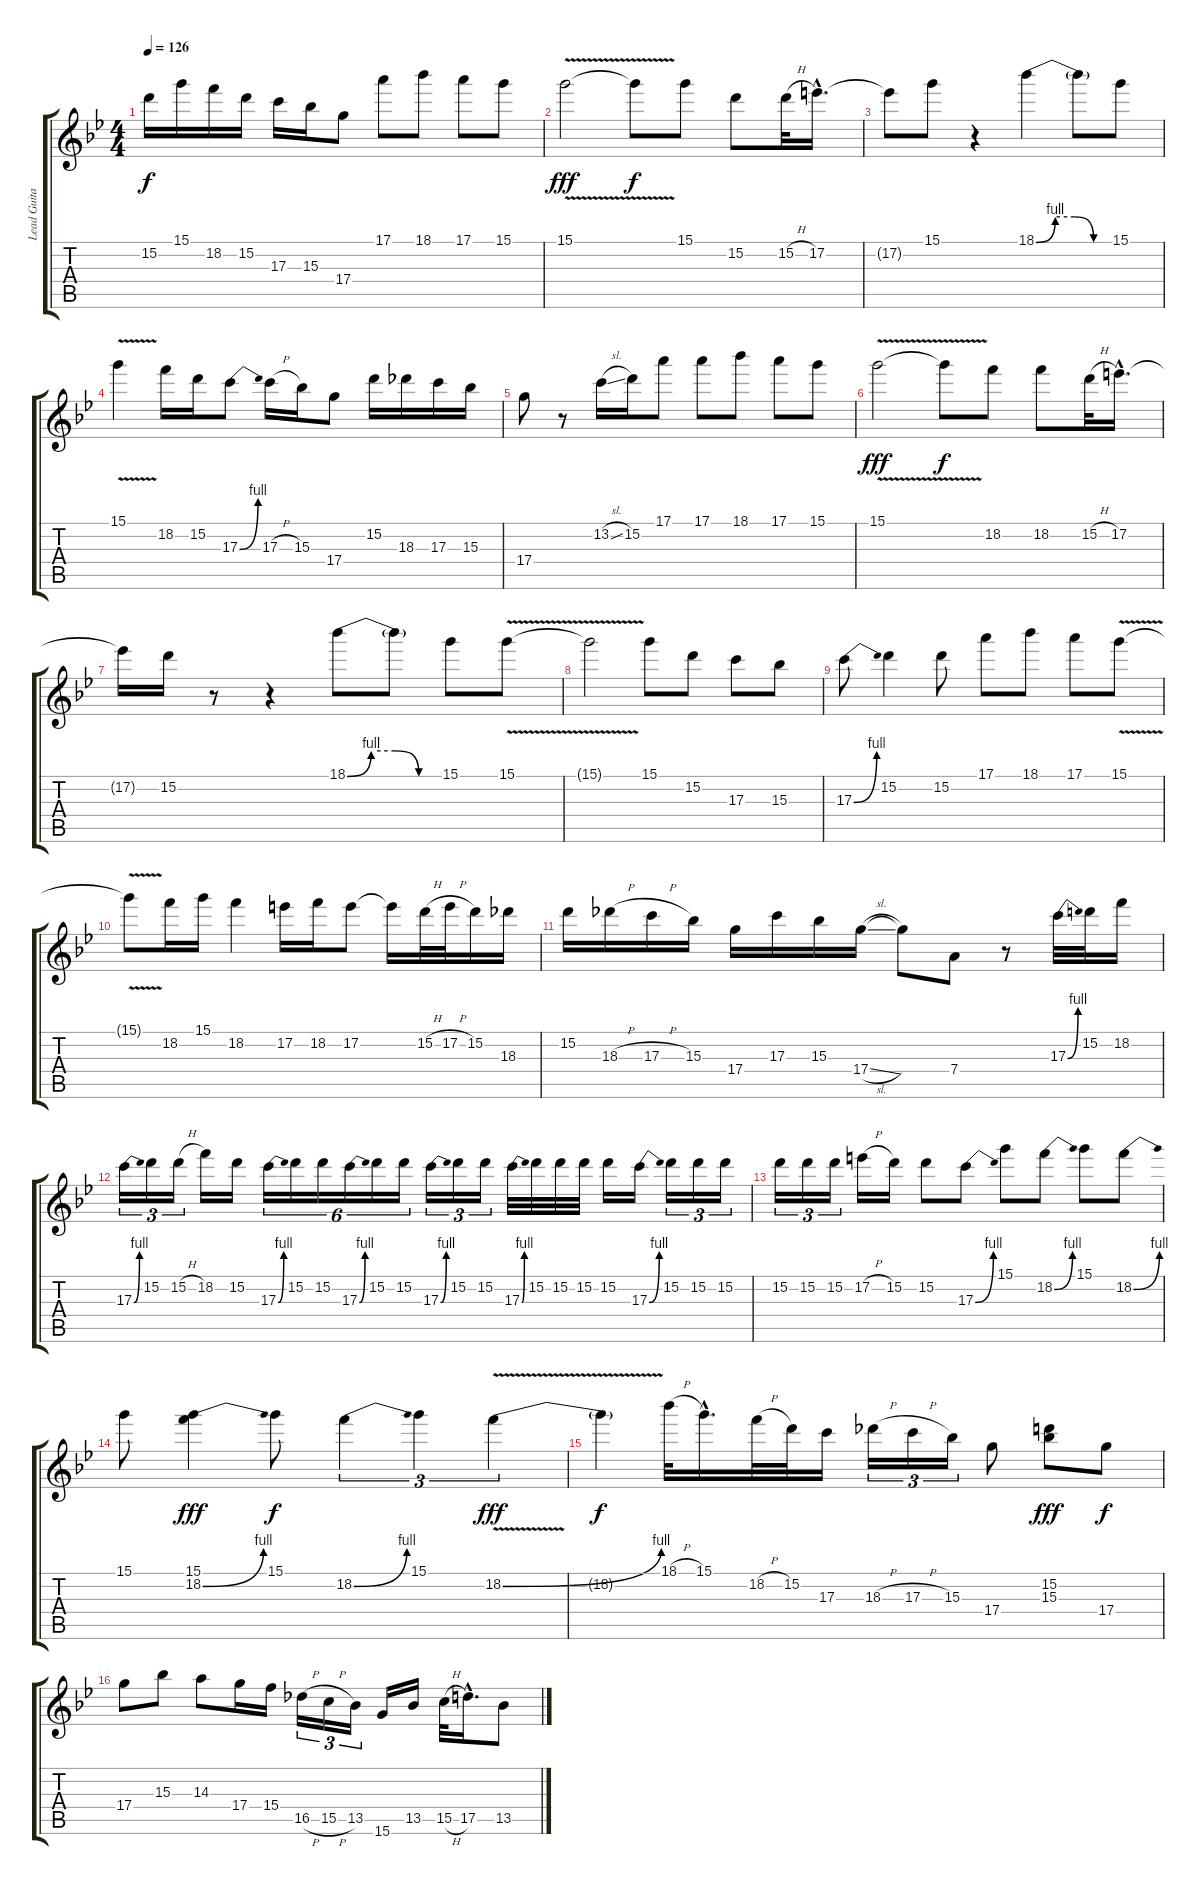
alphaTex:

\track ("Lead Guitar" "Lead Guita") {instrument distortionguitar}
\staff {score tabs}
\tuning (E4 B3 G3 D3 A2 E2) {hide}
\ts (4 4)
\tempo 126
\clef g2
\ks bb
15.2.16{dy f} 15.1.16 18.2.16 15.2.16 17.3.16 15.3.16 17.4.8 17.1.8 18.1.8 17.1.8 15.1.8 |
15.1{v}.2{dy fff} 15.1{t}.8{dy f} 15.1.8 15.2.8 15.2{h}.32 17.2{hac}.16{d} |
17.2{t}.8 15.1.8 r.4 18.1{be (custom 0 0 15 4 30 4 45 0 60 0)}.4 18.1{t}.8 15.1.8 |
15.1{v}.4 18.2.16 15.2.16 17.3{be (bend 0 0 60 4)}.8 17.3{h}.16 15.3.16 17.4.8 15.2.16 18.3.16 17.3.16 15.3.16 |
17.4.8 r.8 13.2{sl}.16 15.2.16 17.1.8 17.1.8 18.1.8 17.1.8 15.1.8 |
15.1{v}.2{dy fff} 15.1{t}.8{dy f} 18.2.8 18.2.8 15.2{h}.32 17.2{hac}.16{d} |
17.2{t}.16 15.2.16 r.8 r.4 18.1{be (custom 0 0 15 4 30 4 45 0 60 0)}.8 18.1{t}.8 15.1.8 15.1{v}.8 |
15.1{t}.2 15.1.8 15.2.8 17.3.8 15.3.8 |
17.3{be (bend 0 0 60 4)}.8 15.2.4 15.2.8 17.1.8 18.1.8 17.1.8 15.1{v}.8 |
15.1{t}.8 18.2.16 15.1.16 18.2.4 17.2.16 18.2.16 17.2.8 17.2{t}.16 15.2{h}.32 17.2{h}.32 15.2.16 18.3.16 |
15.2.16 18.3{h}.16 17.3{h}.16 15.3.16 17.4.16 17.3.16 15.3.16 17.4{sl}.16 17.4{t}.8 7.4.8 r.8 17.3{be (bend 0 0 60 4)}.32 15.2.32 18.2.16 |
17.3{be (bend 0 0 60 4)}.16{tu (3 2)} 15.2.16{tu (3 2)} 15.2{h}.16{tu (3 2)} 18.2.16 15.2.16 17.3{be (bend 0 0 60 4)}.16{tu (6 4)} 15.2.16{tu (6 4)} 15.2.16{tu (6 4)} 17.3{be (bend 0 0 60 4)}.16{tu (6 4)} 15.2.16{tu (6 4)} 15.2.16{tu (6 4)} 17.3{be (bend 0 0 60 4)}.16{tu (3 2)} 15.2.16{tu (3 2)} 15.2.16{tu (3 2)} 17.3{be (bend 0 0 60 4)}.32 15.2.32 15.2.32 15.2.32 15.2.16 17.3{be (bend 0 0 60 4)}.16 15.2.16{tu (3 2)} 15.2.16{tu (3 2)} 15.2.16{tu (3 2)} |
15.2.16{tu (3 2)} 15.2.16{tu (3 2)} 15.2.16{tu (3 2)} 17.2{h}.16 15.2.16 15.2.8 17.3{be (bend 0 0 60 4)}.8 15.1.8 18.2{be (bend 0 0 60 4)}.8 15.1.8 18.2{be (bend 0 0 60 4)}.8 |
15.1.8 (15.1 18.2{be (bend 0 0 60 4)}).4{dy fff} 15.1.8{dy f} 18.2{be (bend 0 0 60 4)}.4{tu (3 2)} 15.1.4{tu (3 2)} 18.2{be (bend 0 0 60 4) v}.4{tu (3 2) dy fff} |
18.2{t}.4{dy f} 18.1{h}.32 15.1{hac}.16{d} 18.2{h}.32 15.2.32 17.3.16 18.3{h}.16{tu (3 2)} 17.3{h}.16{tu (3 2)} 15.3.16{tu (3 2)} 17.4.8 (15.2 15.3).8{dy fff} 17.4.8{dy f} |
17.4.8 15.3.8 14.3.8 17.4.16 15.4.16 16.5{h}.16{tu (3 2)} 15.5{h}.16{tu (3 2)} 13.5.16{tu (3 2)} 15.6.16 13.5.16 15.5{h}.32 17.5{hac}.16{d} 13.5.8
